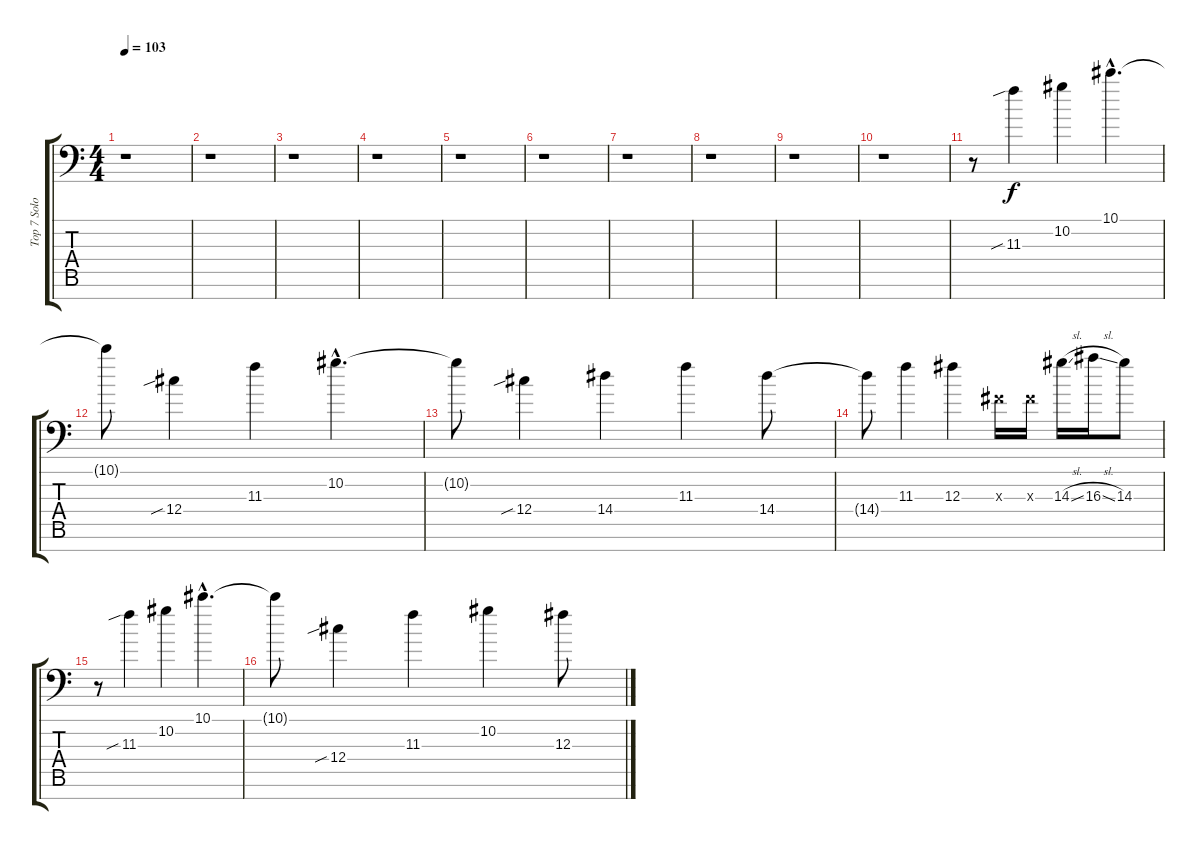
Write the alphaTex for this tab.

\track ("Top 7 Solos (Right Guitar)" "Top 7 Solo") {instrument overdrivenguitar}
\staff {score tabs}
\tuning (Eb4 Bb3 Gb3 Db3 Ab2 Eb2 Bb1) {hide}
\ts (4 4)
\tempo 103
\clef f4
\ks c
r.1{dy f} |
r.1 |
r.1 |
r.1 |
r.1 |
r.1 |
r.1 |
r.1 |
r.1 |
r.1 |
r.8 11.3{sib}.4 10.2.4 10.1{hac}.4{d} |
10.1{t}.8 12.4{sib}.4 11.3.4 10.2{hac}.4{d} |
10.2{t}.8 12.4{sib}.4 14.4.4 11.3.4 14.4.8 |
14.4{t}.8 11.3.4 12.3.4 0.3{x}.16 0.3{x}.16 14.3{sl}.16 16.3{sl}.16 14.3.8 |
r.8 11.3{sib}.4 10.2.4 10.1{hac}.4{d} |
10.1{t}.8 12.4{sib}.4 11.3.4 10.2.4 12.3.8
